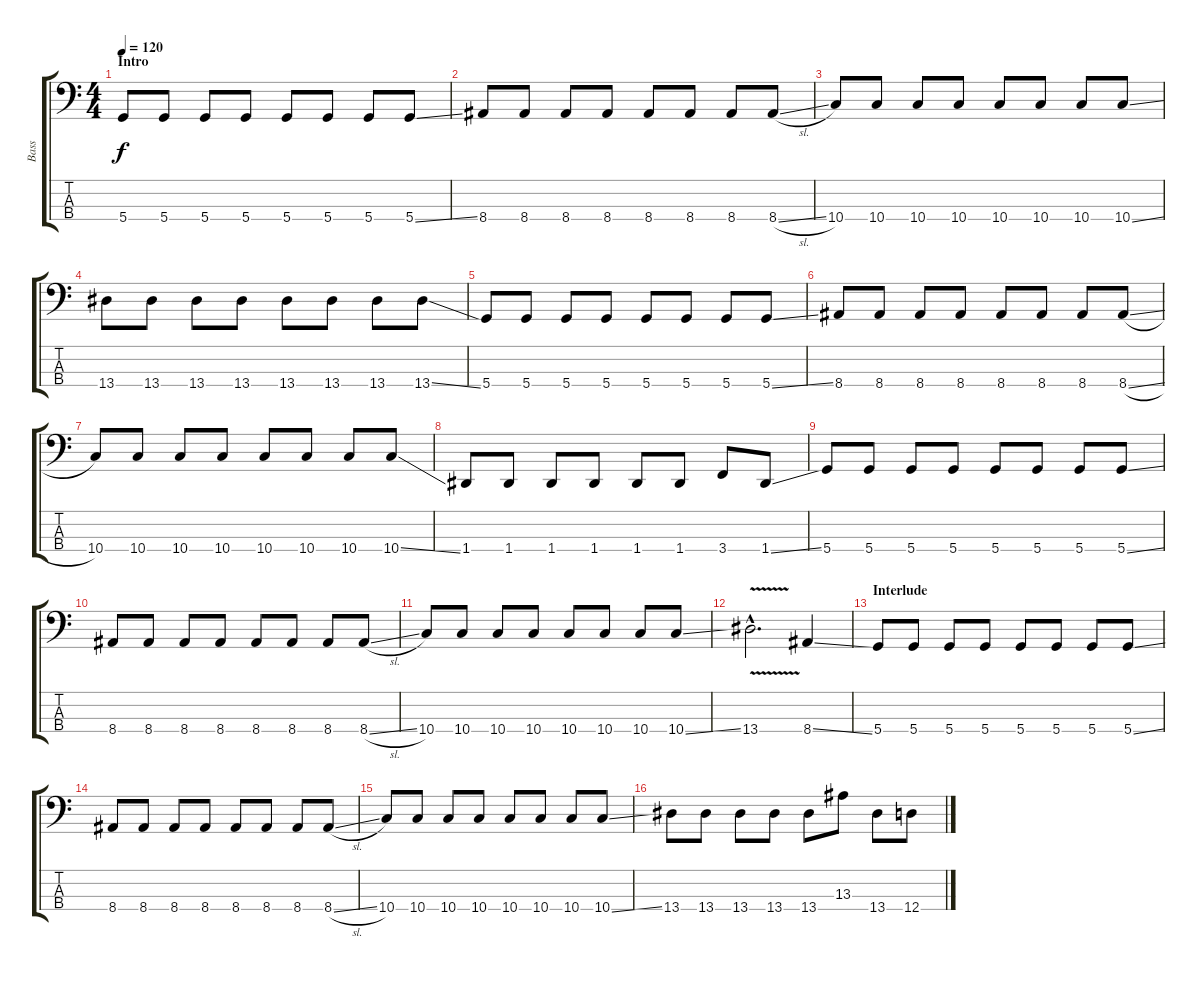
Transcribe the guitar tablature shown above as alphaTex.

\track ("Bass" "Bass") {instrument electricbassfinger}
\staff {score tabs}
\tuning (G2 D2 A1 D1) {hide}
\ts (4 4)
\section ("" "Intro")
\tempo 120
\clef f4
\ks c
5.4.8{dy f instrument electricbassfinger} 5.4.8 5.4.8 5.4.8 5.4.8 5.4.8 5.4.8 5.4{ss}.8 |
8.4.8 8.4.8 8.4.8 8.4.8 8.4.8 8.4.8 8.4.8 8.4{sl}.8 |
10.4.8 10.4.8 10.4.8 10.4.8 10.4.8 10.4.8 10.4.8 10.4{ss}.8 |
13.4.8 13.4.8 13.4.8 13.4.8 13.4.8 13.4.8 13.4.8 13.4{ss}.8 |
5.4.8 5.4.8 5.4.8 5.4.8 5.4.8 5.4.8 5.4.8 5.4{ss}.8 |
8.4.8 8.4.8 8.4.8 8.4.8 8.4.8 8.4.8 8.4.8 8.4{sl}.8 |
10.4.8 10.4.8 10.4.8 10.4.8 10.4.8 10.4.8 10.4.8 10.4{ss}.8 |
1.4.8 1.4.8 1.4.8 1.4.8 1.4.8 1.4.8 3.4.8 1.4{ss}.8 |
5.4.8 5.4.8 5.4.8 5.4.8 5.4.8 5.4.8 5.4.8 5.4{ss}.8 |
8.4.8 8.4.8 8.4.8 8.4.8 8.4.8 8.4.8 8.4.8 8.4{sl}.8 |
10.4.8 10.4.8 10.4.8 10.4.8 10.4.8 10.4.8 10.4.8 10.4{ss}.8 |
13.4{v hac}.2{d} 8.4{ss}.4 |
\section ("" "Interlude")
5.4.8 5.4.8 5.4.8 5.4.8 5.4.8 5.4.8 5.4.8 5.4{ss}.8 |
8.4.8 8.4.8 8.4.8 8.4.8 8.4.8 8.4.8 8.4.8 8.4{sl}.8 |
10.4.8 10.4.8 10.4.8 10.4.8 10.4.8 10.4.8 10.4.8 10.4{ss}.8 |
13.4.8 13.4.8 13.4.8 13.4.8 13.4.8 13.3.8 13.4.8 12.4{ss}.8
